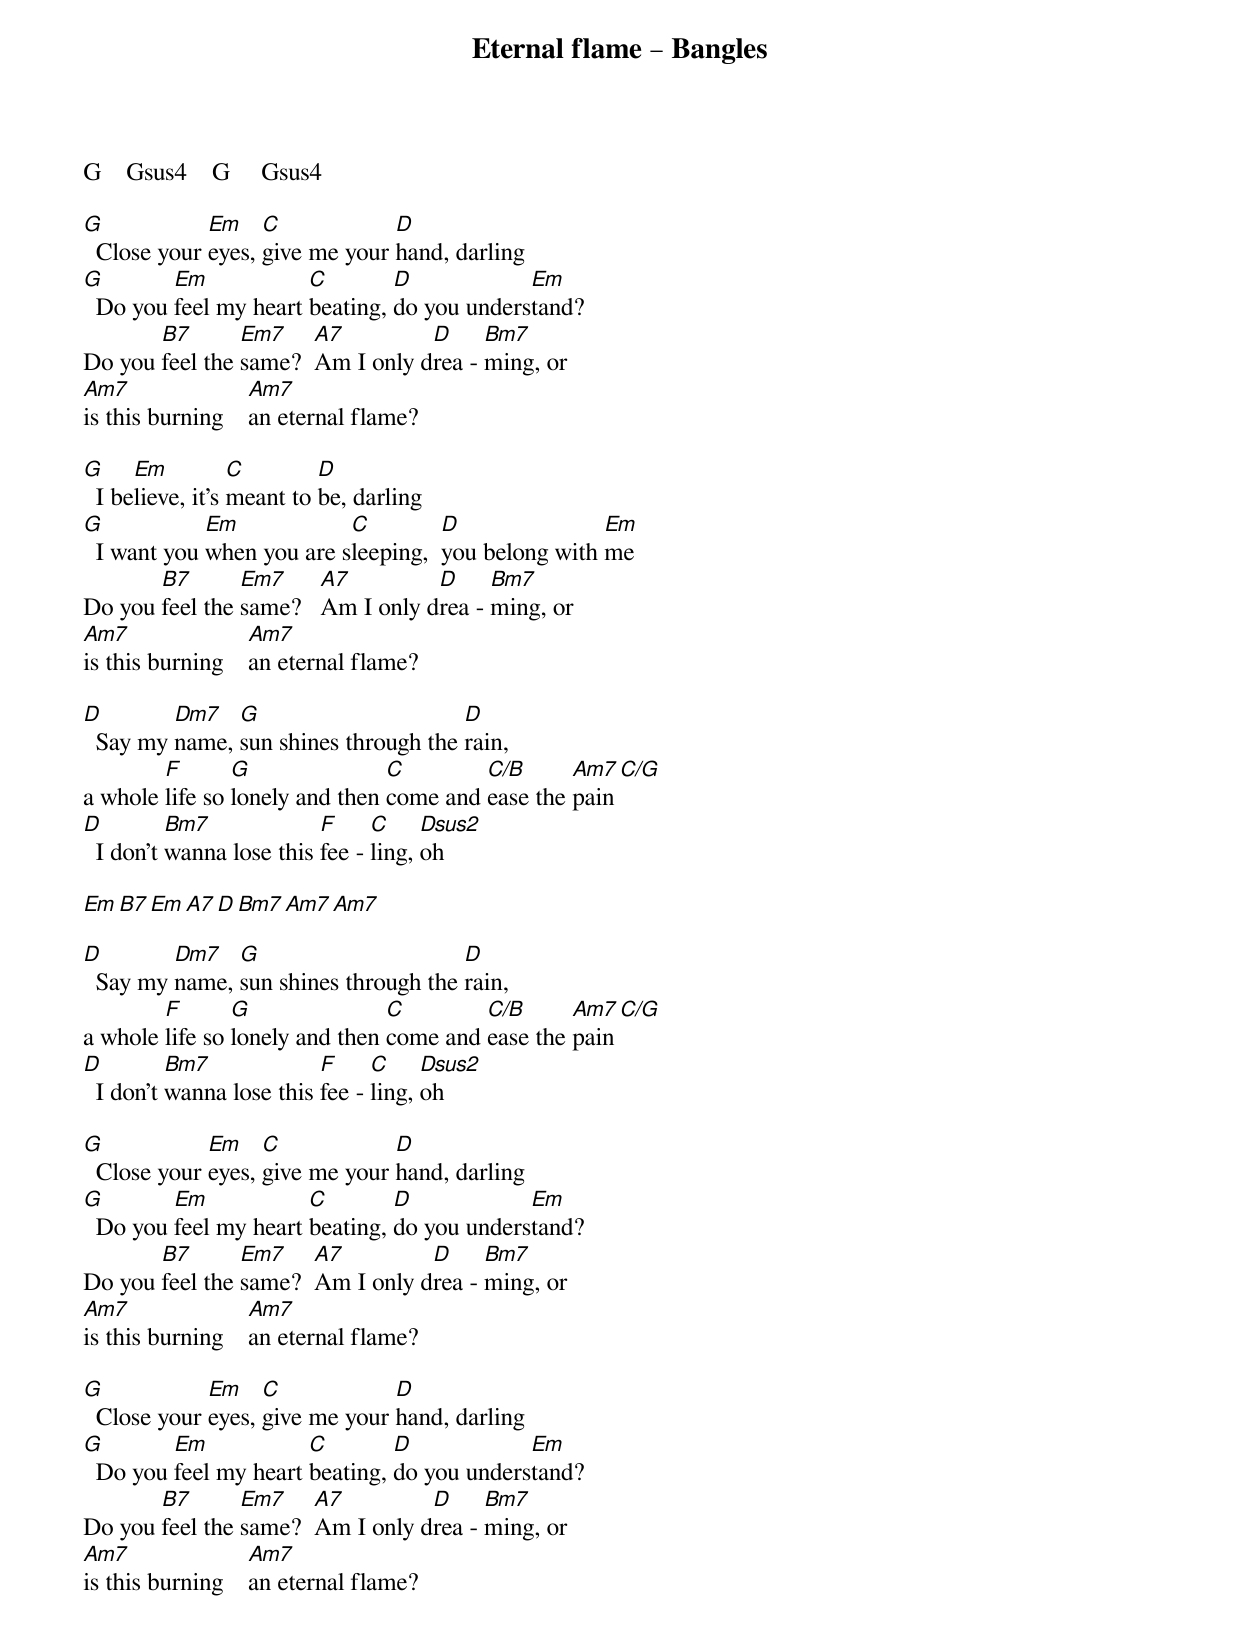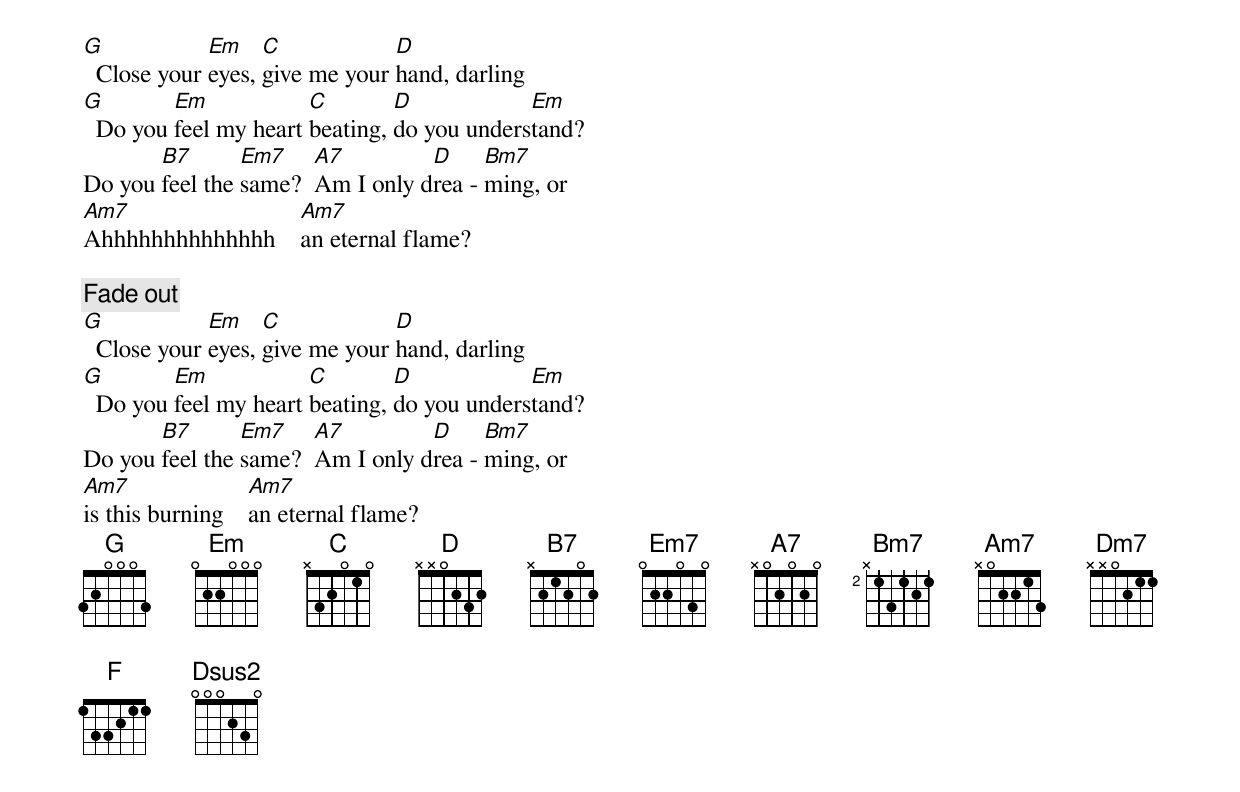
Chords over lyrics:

Eternal flame – Bangles

G    Gsus4    G     Gsus4

G            Em    C            D
  Close your eyes, give me your hand, darling
G        Em            C        D            Em
  Do you feel my heart beating, do you understand?
       B7       Em7    A7         D     Bm7
Do you feel the same?  Am I only drea - ming, or
Am7                Am7
is this burning    an eternal flame?

G     Em          C        D
  I believe, it's meant to be, darling
G            Em            C         D               Em
  I want you when you are sleeping,  you belong with me
       B7       Em7     A7         D     Bm7
Do you feel the same?   Am I only drea - ming, or
Am7                Am7
is this burning    an eternal flame?

D        Dm7   G                      D
  Say my name, sun shines through the rain,
        F       G               C        C/B      Am7    C/G
a whole life so lonely and then come and ease the pain
D         Bm7             F     C     Dsus2
  I don't wanna lose this fee - ling, oh

Em   B7   Em   A7   D   Bm7   Am7    Am7

D        Dm7   G                      D
  Say my name, sun shines through the rain,
        F       G               C        C/B      Am7    C/G
a whole life so lonely and then come and ease the pain
D         Bm7             F     C     Dsus2
  I don't wanna lose this fee - ling, oh

G            Em    C            D
  Close your eyes, give me your hand, darling
G        Em            C        D            Em
  Do you feel my heart beating, do you understand?
       B7       Em7    A7         D     Bm7
Do you feel the same?  Am I only drea - ming, or
Am7                Am7
is this burning    an eternal flame?

G            Em    C            D
  Close your eyes, give me your hand, darling
G        Em            C        D            Em
  Do you feel my heart beating, do you understand?
       B7       Em7    A7         D     Bm7
Do you feel the same?  Am I only drea - ming, or
Am7                Am7
is this burning    an eternal flame?

G            Em    C            D
  Close your eyes, give me your hand, darling
G        Em            C        D            Em
  Do you feel my heart beating, do you understand?
       B7       Em7    A7         D     Bm7
Do you feel the same?  Am I only drea - ming, or
Am7                Am7
Ahhhhhhhhhhhhhh    an eternal flame?

[Fade out]
G            Em    C            D
  Close your eyes, give me your hand, darling
G        Em            C        D            Em
  Do you feel my heart beating, do you understand?
       B7       Em7    A7         D     Bm7
Do you feel the same?  Am I only drea - ming, or
Am7                Am7
is this burning    an eternal flame?
